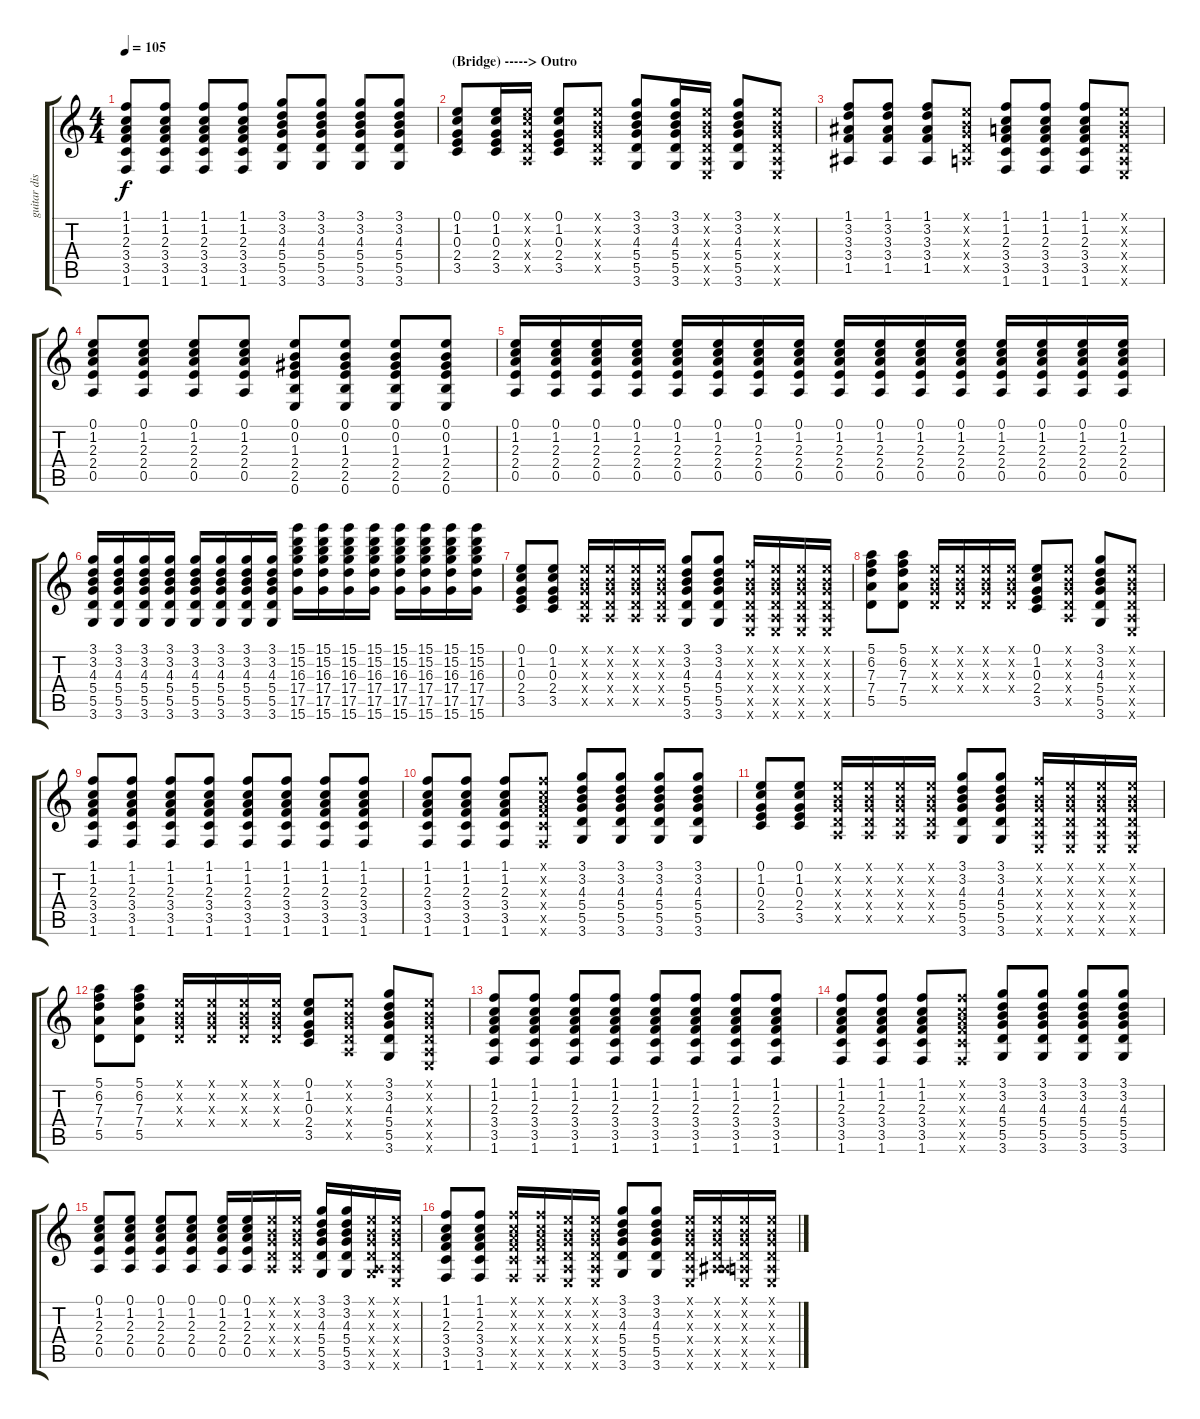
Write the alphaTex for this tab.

\track ("guitar dist." "guitar dis") {instrument distortionguitar}
\staff {score tabs}
\tuning (E4 B3 G3 D3 A2 E2) {hide}
\ts (4 4)
\tempo 105
\clef g2
\ks c
(1.1 1.2 2.3 3.4 3.5 1.6).8{dy f} (1.1 1.2 2.3 3.4 3.5 1.6).8 (1.1 1.2 2.3 3.4 3.5 1.6).8 (1.1 1.2 2.3 3.4 3.5 1.6).8 (3.1 3.2 4.3 5.4 5.5 3.6).8 (3.1 3.2 4.3 5.4 5.5 3.6).8 (3.1 3.2 4.3 5.4 5.5 3.6).8 (3.1 3.2 4.3 5.4 5.5 3.6).8 |
\section ("" "(Bridge) -----> Outro")
(0.1 1.2 0.3 2.4 3.5).8 (0.1 1.2 0.3 2.4 3.5).16 (0.1{x} 1.2{x} 0.3{x} 0.4{x} 0.5{x}).16 (0.1 1.2 0.3 2.4 3.5).8 (0.1{x} 0.2{x} 0.3{x} 0.4{x} 0.5{x}).8 (3.1 3.2 4.3 5.4 5.5 3.6).8 (3.1 3.2 4.3 5.4 5.5 3.6).16 (0.1{x} 0.2{x} 0.3{x} 0.4{x} 0.5{x} 0.6{x}).16 (3.1 3.2 4.3 5.4 5.5 3.6).8 (0.1{x} 0.2{x} 0.3{x} 0.4{x} 0.5{x} 0.6{x}).8 |
(1.1 3.2 3.3 3.4 1.5).8 (1.1 3.2 3.3 3.4 1.5).8 (1.1 3.2 3.3 3.4 1.5).8 (0.1{x} 0.2{x} 0.3{x} 0.4{x} 0.5{x}).8 (1.1 1.2 2.3 3.4 3.5 1.6).8 (1.1 1.2 2.3 3.4 3.5 1.6).8 (1.1 1.2 2.3 3.4 3.5 1.6).8 (0.1{x} 0.2{x} 0.3{x} 0.4{x} 0.5{x} 0.6{x}).8 |
(0.1 1.2 2.3 2.4 0.5).8 (0.1 1.2 2.3 2.4 0.5).8 (0.1 1.2 2.3 2.4 0.5).8 (0.1 1.2 2.3 2.4 0.5).8 (0.1 0.2 1.3 2.4 2.5 0.6).8 (0.1 0.2 1.3 2.4 2.5 0.6).8 (0.1 0.2 1.3 2.4 2.5 0.6).8 (0.1 0.2 1.3 2.4 2.5 0.6).8 |
(0.1 1.2 2.3 2.4 0.5).16 (0.1 1.2 2.3 2.4 0.5).16 (0.1 1.2 2.3 2.4 0.5).16 (0.1 1.2 2.3 2.4 0.5).16 (0.1 1.2 2.3 2.4 0.5).16 (0.1 1.2 2.3 2.4 0.5).16 (0.1 1.2 2.3 2.4 0.5).16 (0.1 1.2 2.3 2.4 0.5).16 (0.1 1.2 2.3 2.4 0.5).16 (0.1 1.2 2.3 2.4 0.5).16 (0.1 1.2 2.3 2.4 0.5).16 (0.1 1.2 2.3 2.4 0.5).16 (0.1 1.2 2.3 2.4 0.5).16 (0.1 1.2 2.3 2.4 0.5).16 (0.1 1.2 2.3 2.4 0.5).16 (0.1 1.2 2.3 2.4 0.5).16 |
(3.1 3.2 4.3 5.4 5.5 3.6).16 (3.1 3.2 4.3 5.4 5.5 3.6).16 (3.1 3.2 4.3 5.4 5.5 3.6).16 (3.1 3.2 4.3 5.4 5.5 3.6).16 (3.1 3.2 4.3 5.4 5.5 3.6).16 (3.1 3.2 4.3 5.4 5.5 3.6).16 (3.1 3.2 4.3 5.4 5.5 3.6).16 (3.1 3.2 4.3 5.4 5.5 3.6).16 (15.1 15.2 16.3 17.4 17.5 15.6).16 (15.1 15.2 16.3 17.4 17.5 15.6).16 (15.1 15.2 16.3 17.4 17.5 15.6).16 (15.1 15.2 16.3 17.4 17.5 15.6).16 (15.1 15.2 16.3 17.4 17.5 15.6).16 (15.1 15.2 16.3 17.4 17.5 15.6).16 (15.1 15.2 16.3 17.4 17.5 15.6).16 (15.1 15.2 16.3 17.4 17.5 15.6).16 |
(0.1 1.2 0.3 2.4 3.5).8 (0.1 1.2 0.3 2.4 3.5).8 (0.1{x} 0.2{x} 0.3{x} 0.4{x} 0.5{x}).16 (0.1{x} 0.2{x} 0.3{x} 0.4{x} 0.5{x}).16 (0.1{x} 0.2{x} 0.3{x} 0.4{x} 0.5{x}).16 (0.1{x} 0.2{x} 0.3{x} 0.4{x} 0.5{x}).16 (3.1 3.2 4.3 5.4 5.5 3.6).8 (3.1 3.2 4.3 5.4 5.5 3.6).8 (1.1{x} 0.2{x} 0.3{x} 0.4{x} 0.5{x} 0.6{x}).16 (0.1{x} 0.2{x} 0.3{x} 0.4{x} 0.5{x} 0.6{x}).16 (0.1{x} 0.2{x} 0.3{x} 0.4{x} 0.5{x} 0.6{x}).16 (0.1{x} 0.2{x} 0.3{x} 0.4{x} 0.5{x} 0.6{x}).16 |
(5.1 6.2 7.3 7.4 5.5).8 (5.1 6.2 7.3 7.4 5.5).8 (0.1{x} 0.2{x} 0.3{x} 0.4{x}).16 (0.1{x} 0.2{x} 0.3{x} 0.4{x}).16 (0.1{x} 0.2{x} 0.3{x} 0.4{x}).16 (0.1{x} 0.2{x} 0.3{x} 0.4{x}).16 (0.1 1.2 0.3 2.4 3.5).8 (0.1{x} 0.2{x} 0.3{x} 0.4{x} 0.5{x}).8 (3.1 3.2 4.3 5.4 5.5 3.6).8 (0.1{x} 0.2{x} 0.3{x} 0.4{x} 0.5{x} 0.6{x}).8 |
(1.1 1.2 2.3 3.4 3.5 1.6).8 (1.1 1.2 2.3 3.4 3.5 1.6).8 (1.1 1.2 2.3 3.4 3.5 1.6).8 (1.1 1.2 2.3 3.4 3.5 1.6).8 (1.1 1.2 2.3 3.4 3.5 1.6).8 (1.1 1.2 2.3 3.4 3.5 1.6).8 (1.1 1.2 2.3 3.4 3.5 1.6).8 (1.1 1.2 2.3 3.4 3.5 1.6).8 |
(1.1 1.2 2.3 3.4 3.5 1.6).8 (1.1 1.2 2.3 3.4 3.5 1.6).8 (1.1 1.2 2.3 3.4 3.5 1.6).8 (1.1{x} 1.2{x} 2.3{x} 3.4{x} 3.5{x} 1.6{x}).8 (3.1 3.2 4.3 5.4 5.5 3.6).8 (3.1 3.2 4.3 5.4 5.5 3.6).8 (3.1 3.2 4.3 5.4 5.5 3.6).8 (3.1 3.2 4.3 5.4 5.5 3.6).8 |
(0.1 1.2 0.3 2.4 3.5).8 (0.1 1.2 0.3 2.4 3.5).8 (0.1{x} 0.2{x} 0.3{x} 0.4{x} 0.5{x}).16 (0.1{x} 0.2{x} 0.3{x} 0.4{x} 0.5{x}).16 (0.1{x} 0.2{x} 0.3{x} 0.4{x} 0.5{x}).16 (0.1{x} 0.2{x} 0.3{x} 0.4{x} 0.5{x}).16 (3.1 3.2 4.3 5.4 5.5 3.6).8 (3.1 3.2 4.3 5.4 5.5 3.6).8 (1.1{x} 0.2{x} 0.3{x} 0.4{x} 0.5{x} 0.6{x}).16 (0.1{x} 0.2{x} 0.3{x} 0.4{x} 0.5{x} 0.6{x}).16 (0.1{x} 0.2{x} 0.3{x} 0.4{x} 0.5{x} 0.6{x}).16 (0.1{x} 0.2{x} 0.3{x} 0.4{x} 0.5{x} 0.6{x}).16 |
(5.1 6.2 7.3 7.4 5.5).8 (5.1 6.2 7.3 7.4 5.5).8 (0.1{x} 0.2{x} 0.3{x} 0.4{x}).16 (0.1{x} 0.2{x} 0.3{x} 0.4{x}).16 (0.1{x} 0.2{x} 0.3{x} 0.4{x}).16 (0.1{x} 0.2{x} 0.3{x} 0.4{x}).16 (0.1 1.2 0.3 2.4 3.5).8 (0.1{x} 0.2{x} 0.3{x} 0.4{x} 0.5{x}).8 (3.1 3.2 4.3 5.4 5.5 3.6).8 (0.1{x} 0.2{x} 0.3{x} 0.4{x} 0.5{x} 0.6{x}).8 |
(1.1 1.2 2.3 3.4 3.5 1.6).8 (1.1 1.2 2.3 3.4 3.5 1.6).8 (1.1 1.2 2.3 3.4 3.5 1.6).8 (1.1 1.2 2.3 3.4 3.5 1.6).8 (1.1 1.2 2.3 3.4 3.5 1.6).8 (1.1 1.2 2.3 3.4 3.5 1.6).8 (1.1 1.2 2.3 3.4 3.5 1.6).8 (1.1 1.2 2.3 3.4 3.5 1.6).8 |
(1.1 1.2 2.3 3.4 3.5 1.6).8 (1.1 1.2 2.3 3.4 3.5 1.6).8 (1.1 1.2 2.3 3.4 3.5 1.6).8 (1.1{x} 1.2{x} 2.3{x} 3.4{x} 3.5{x} 1.6{x}).8 (3.1 3.2 4.3 5.4 5.5 3.6).8 (3.1 3.2 4.3 5.4 5.5 3.6).8 (3.1 3.2 4.3 5.4 5.5 3.6).8 (3.1 3.2 4.3 5.4 5.5 3.6).8 |
(0.1 1.2 2.3 2.4 0.5).8 (0.1 1.2 2.3 2.4 0.5).8 (0.1 1.2 2.3 2.4 0.5).8 (0.1 1.2 2.3 2.4 0.5).8 (0.1 1.2 2.3 2.4 0.5).16 (0.1 1.2 2.3 2.4 0.5).16 (0.1{x} 0.2{x} 0.3{x} 0.4{x} 0.5{x}).16 (0.1{x} 0.2{x} 0.3{x} 0.4{x} 0.5{x}).16 (3.1 3.2 4.3 5.4 5.5 3.6).16 (3.1 3.2 4.3 5.4 5.5 3.6).16 (0.1{x} 0.2{x} 0.3{x} 0.4{x} 0.5{x} 3.6{x}).16 (0.1{x} 0.2{x} 0.3{x} 0.4{x} 0.5{x} 0.6{x}).16 |
(1.1 1.2 2.3 3.4 3.5 1.6).8 (1.1 1.2 2.3 3.4 3.5 1.6).8 (1.1{x} 1.2{x} 2.3{x} 3.4{x} 3.5{x} 1.6{x}).16 (1.1{x} 1.2{x} 2.3{x} 3.4{x} 3.5{x} 1.6{x}).16 (0.1{x} 0.2{x} 0.3{x} 0.4{x} 0.5{x} 0.6{x}).16 (0.1{x} 0.2{x} 0.3{x} 0.4{x} 0.5{x} 0.6{x}).16 (3.1 3.2 4.3 5.4 5.5 3.6).8 (3.1 3.2 4.3 5.4 5.5 3.6).8 (0.1{x} 0.2{x} 0.3{x} 0.4{x} 0.5{x} 0.6{x}).16 (0.1{x} 0.2{x} 0.3{x} 0.4{x} 0.5{x} 6.6{x}).16 (0.1{x} 0.2{x} 0.3{x} 0.4{x} 0.5{x} 0.6{x}).16 (0.1{x} 0.2{x} 0.3{x} 0.4{x} 0.5{x} 0.6{x}).16
